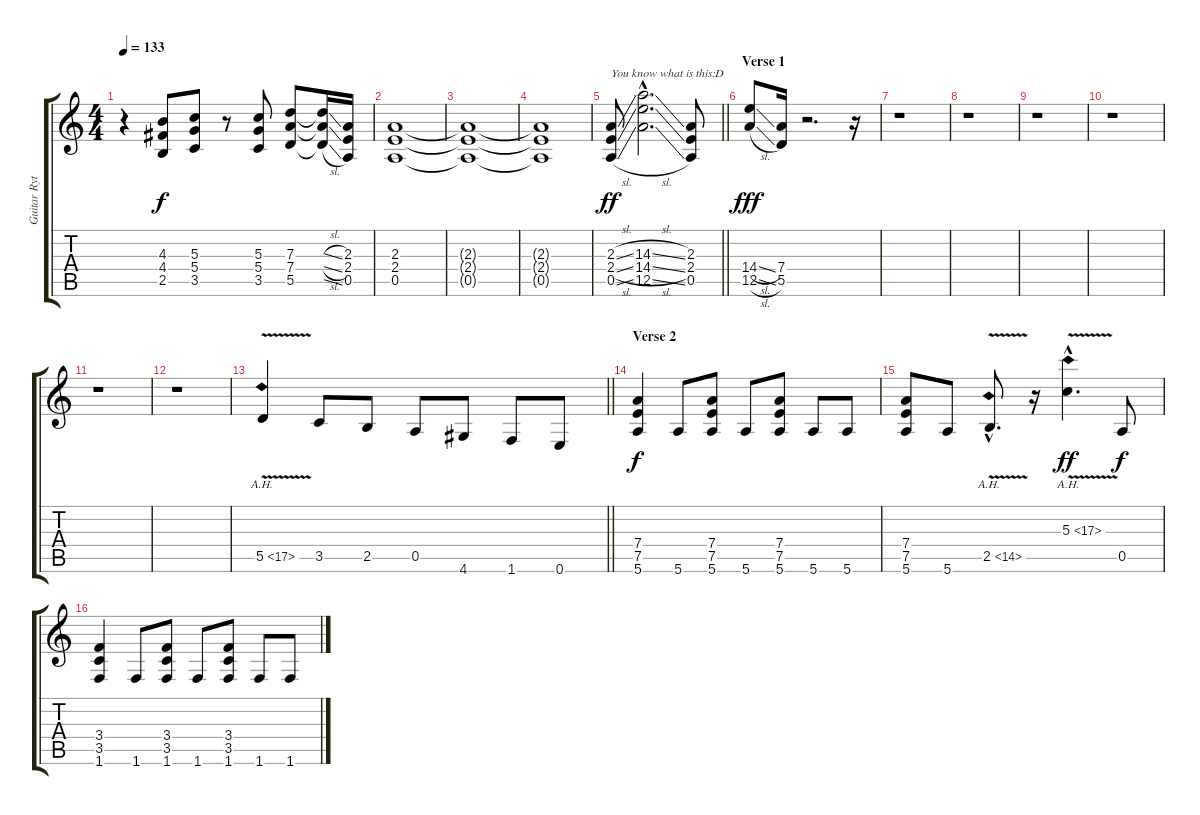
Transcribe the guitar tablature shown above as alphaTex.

\track ("Guitar Rythm 2" "Guitar Ryt") {instrument overdrivenguitar}
\staff {score tabs}
\tuning (E4 B3 G3 D3 A2 E2) {hide}
\ts (4 4)
\tempo 133
\clef g2
\ks c
r.4{dy f} (4.3 4.4 2.5).8 (5.3 5.4 3.5).8 r.8 (5.3 5.4 3.5).8 (7.3 7.4 5.5).8 (7.3{sl t} 7.4{sl t} 5.5{sl t}).16 (2.3 2.4 0.5).16{volume 0} |
(2.3 2.4 0.5).1{volume 14} |
(2.3{t} 2.4{t} 0.5{t}).1 |
(2.3{t} 2.4{t} 0.5{t}).1 |
\barLineRight lightlight
(2.3{sl} 2.4{sl} 0.5{sl}).8{txt "You know what is this:D" dy ff volume 11} (14.3{sl hac} 14.4{sl hac} 12.5{sl hac}).2{d} (2.3 2.4 0.5).8 |
\section ("" "Verse 1")
(14.4{sl} 12.5{sl}).8{dy fff} (7.4 5.5).16{volume 0} r.2{d} r.16 |
r.1 |
r.1 |
r.1 |
r.1 |
r.1 |
r.1 |
\barLineRight lightlight
5.5{ah 12 v}.4{volume 12} 3.5.8 2.5.8 0.5.8 4.6.8 1.6.8 0.6.8 |
\section ("" "Verse 2")
(7.4 7.5 5.6).4{dy f} 5.6.8 (7.4 7.5 5.6).8 5.6.8 (7.4 7.5 5.6).8 5.6.8 5.6.8 |
(7.4 7.5 5.6).8 5.6.8 2.5{ah 12 v hac}.8{d} r.16 5.3{ah 12 v hac}.4{d dy ff} 0.5.8{dy f} |
(3.4 3.5 1.6).4 1.6.8 (3.4 3.5 1.6).8 1.6.8 (3.4 3.5 1.6).8 1.6.8 1.6.8
